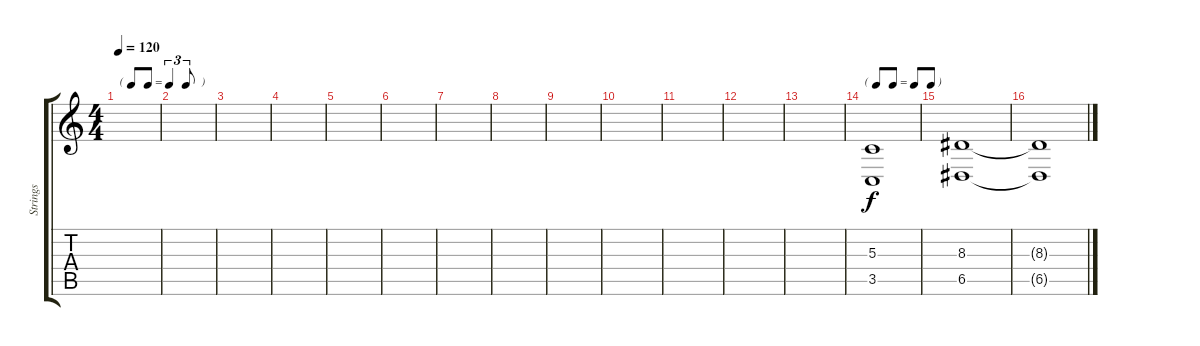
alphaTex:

\track ("Strings" "Strings") {instrument stringensemble2}
\staff {score tabs}
\tuning (E4 B3 G3 D3 A2 E2) {hide}
\ts (4 4)
\tf triplet8th
\tempo 120
\clef g2
\ks c
|
|
|
|
|
|
|
|
|
|
|
|
|
\tf none
(5.3 3.5).1 |
(8.3 6.5).1 |
(8.3{t} 6.5{t}).1
